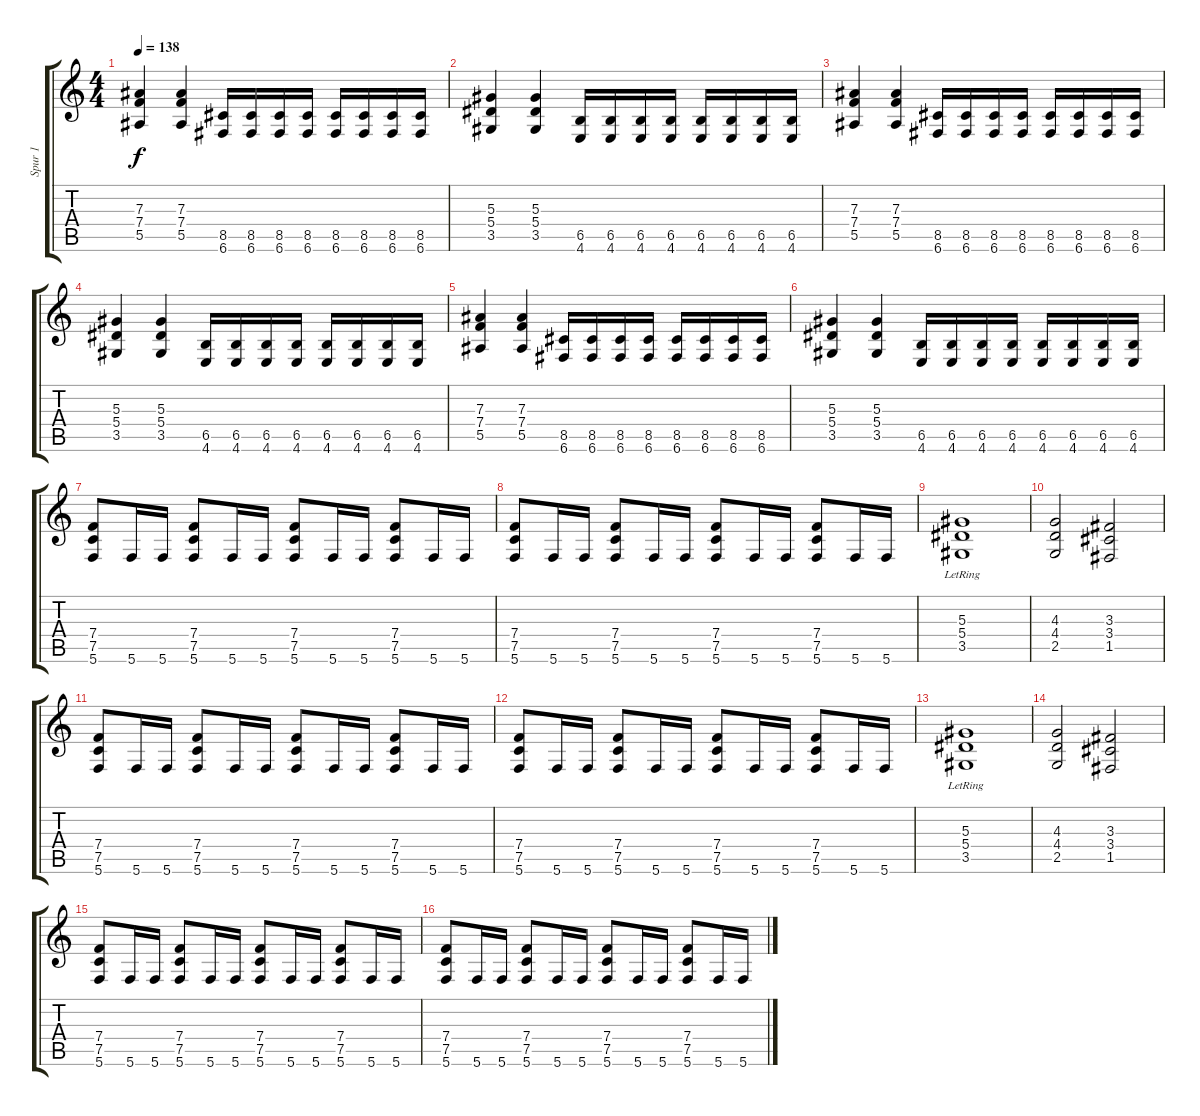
\track ("Spur 1" "Spur 1") {instrument distortionguitar}
\staff {score tabs}
\tuning (C4 G3 Eb3 Bb2 F2 C2) {hide}
\ts (4 4)
\tempo 138
\clef g2
\ks c
(7.3 7.4 5.5).4{dy f} (7.3 7.4 5.5).4 (8.5 6.6).16 (8.5 6.6).16 (8.5 6.6).16 (8.5 6.6).16 (8.5 6.6).16 (8.5 6.6).16 (8.5 6.6).16 (8.5 6.6).16 |
(5.3 5.4 3.5).4 (5.3 5.4 3.5).4 (6.5 4.6).16 (6.5 4.6).16 (6.5 4.6).16 (6.5 4.6).16 (6.5 4.6).16 (6.5 4.6).16 (6.5 4.6).16 (6.5 4.6).16 |
(7.3 7.4 5.5).4 (7.3 7.4 5.5).4 (8.5 6.6).16 (8.5 6.6).16 (8.5 6.6).16 (8.5 6.6).16 (8.5 6.6).16 (8.5 6.6).16 (8.5 6.6).16 (8.5 6.6).16 |
(5.3 5.4 3.5).4 (5.3 5.4 3.5).4 (6.5 4.6).16 (6.5 4.6).16 (6.5 4.6).16 (6.5 4.6).16 (6.5 4.6).16 (6.5 4.6).16 (6.5 4.6).16 (6.5 4.6).16 |
(7.3 7.4 5.5).4 (7.3 7.4 5.5).4 (8.5 6.6).16 (8.5 6.6).16 (8.5 6.6).16 (8.5 6.6).16 (8.5 6.6).16 (8.5 6.6).16 (8.5 6.6).16 (8.5 6.6).16 |
(5.3 5.4 3.5).4 (5.3 5.4 3.5).4 (6.5 4.6).16 (6.5 4.6).16 (6.5 4.6).16 (6.5 4.6).16 (6.5 4.6).16 (6.5 4.6).16 (6.5 4.6).16 (6.5 4.6).16 |
(7.4 7.5 5.6).8 5.6.16 5.6.16 (7.4 7.5 5.6).8 5.6.16 5.6.16 (7.4 7.5 5.6).8 5.6.16 5.6.16 (7.4 7.5 5.6).8 5.6.16 5.6.16 |
(7.4 7.5 5.6).8 5.6.16 5.6.16 (7.4 7.5 5.6).8 5.6.16 5.6.16 (7.4 7.5 5.6).8 5.6.16 5.6.16 (7.4 7.5 5.6).8 5.6.16 5.6.16 |
(5.3{lr} 5.4 3.5).1 |
(4.3 4.4 2.5).2 (3.3 3.4 1.5).2 |
(7.4 7.5 5.6).8 5.6.16 5.6.16 (7.4 7.5 5.6).8 5.6.16 5.6.16 (7.4 7.5 5.6).8 5.6.16 5.6.16 (7.4 7.5 5.6).8 5.6.16 5.6.16 |
(7.4 7.5 5.6).8 5.6.16 5.6.16 (7.4 7.5 5.6).8 5.6.16 5.6.16 (7.4 7.5 5.6).8 5.6.16 5.6.16 (7.4 7.5 5.6).8 5.6.16 5.6.16 |
(5.3{lr} 5.4 3.5).1 |
(4.3 4.4 2.5).2 (3.3 3.4 1.5).2 |
(7.4 7.5 5.6).8 5.6.16 5.6.16 (7.4 7.5 5.6).8 5.6.16 5.6.16 (7.4 7.5 5.6).8 5.6.16 5.6.16 (7.4 7.5 5.6).8 5.6.16 5.6.16 |
(7.4 7.5 5.6).8 5.6.16 5.6.16 (7.4 7.5 5.6).8 5.6.16 5.6.16 (7.4 7.5 5.6).8 5.6.16 5.6.16 (7.4 7.5 5.6).8 5.6.16 5.6.16
